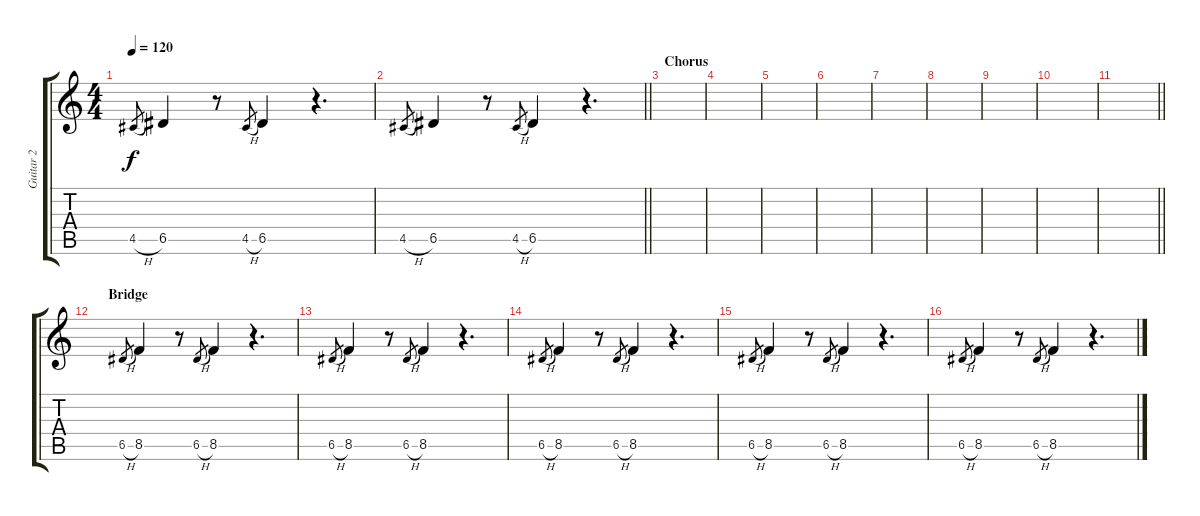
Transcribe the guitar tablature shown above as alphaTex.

\track ("Guitar 2" "Guitar 2") {instrument electricguitarclean}
\staff {score tabs}
\tuning (E4 B3 G3 D3 A2 E2) {hide}
\ts (4 4)
\tempo 120
\clef g2
\ks c
4.5{h}.8{gr dy f} 6.5.4 r.8 4.5{h}.8{gr} 6.5.4 r.4{d} |
\barLineRight lightlight
4.5{h}.8{gr} 6.5.4 r.8 4.5{h}.8{gr} 6.5.4 r.4{d} |
\section ("" "Chorus")
|
|
|
|
|
|
|
|
\barLineRight lightlight
|
\section ("" "Bridge")
6.5{h}.8{gr} 8.5.4 r.8 6.5{h}.8{gr} 8.5.4 r.4{d} |
6.5{h}.8{gr} 8.5.4 r.8 6.5{h}.8{gr} 8.5.4 r.4{d} |
6.5{h}.8{gr} 8.5.4 r.8 6.5{h}.8{gr} 8.5.4 r.4{d} |
6.5{h}.8{gr} 8.5.4 r.8 6.5{h}.8{gr} 8.5.4 r.4{d} |
6.5{h}.8{gr} 8.5.4 r.8 6.5{h}.8{gr} 8.5.4 r.4{d}
